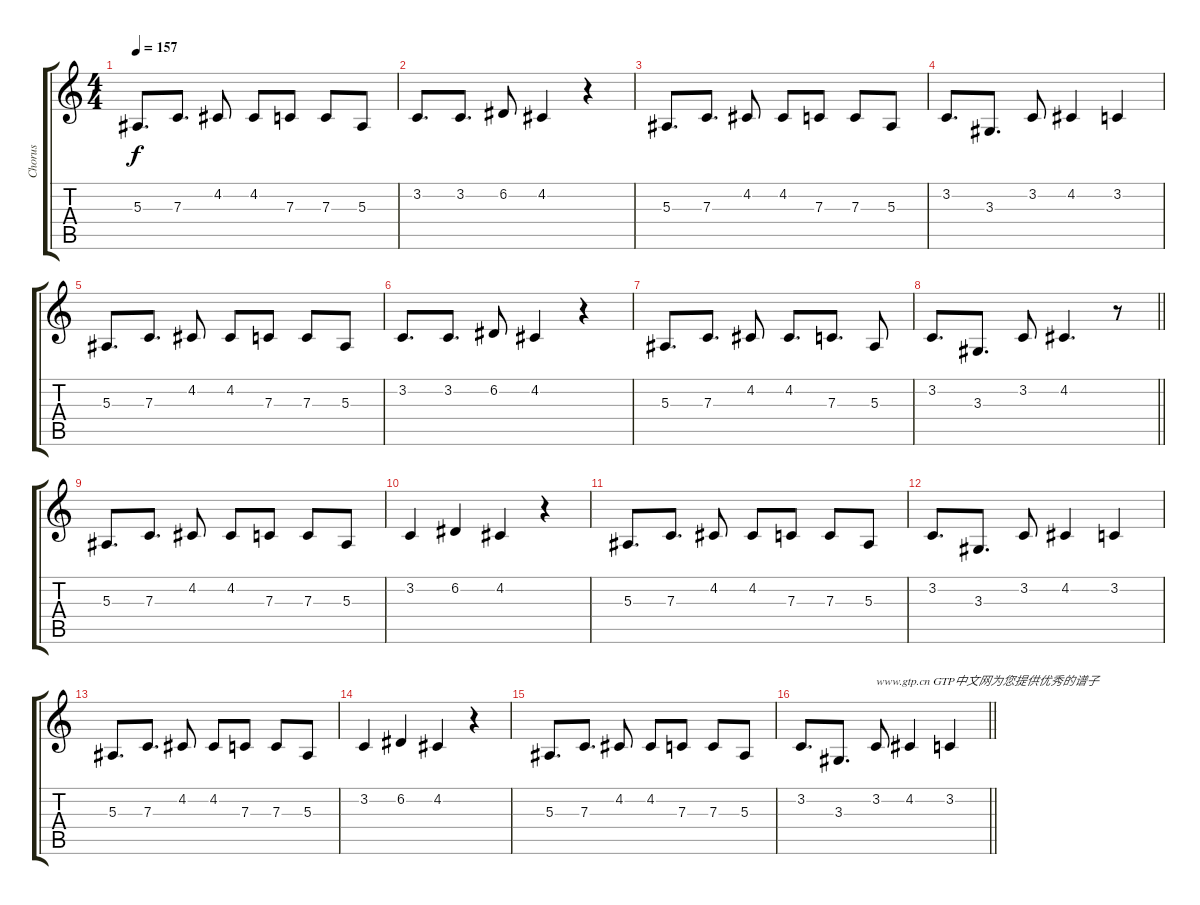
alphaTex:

\track ("Chorus" "Chorus") {instrument lead6voice}
\staff {score tabs}
\tuning (D4 A3 F3 C3 G2 D2) {hide}
\ts (4 4)
\section ("" "")
\tempo 157
\clef g2
\ks c
5.3.8{d dy f} 7.3.8{d} 4.2.8 4.2.8 7.3.8 7.3.8 5.3.8 |
3.2.8{d} 3.2.8{d} 6.2.8 4.2.4 r.4 |
5.3.8{d} 7.3.8{d} 4.2.8 4.2.8 7.3.8 7.3.8 5.3.8 |
3.2.8{d} 3.3.8{d} 3.2.8 4.2.4 3.2.4 |
5.3.8{d} 7.3.8{d} 4.2.8 4.2.8 7.3.8 7.3.8 5.3.8 |
3.2.8{d} 3.2.8{d} 6.2.8 4.2.4 r.4 |
5.3.8{d} 7.3.8{d} 4.2.8 4.2.8{d} 7.3.8{d} 5.3.8 |
\barLineRight lightlight
3.2.8{d} 3.3.8{d} 3.2.8 4.2.4{d} r.8 |
\section ("" "")
5.3.8{d} 7.3.8{d} 4.2.8 4.2.8 7.3.8 7.3.8 5.3.8 |
3.2.4 6.2.4 4.2.4 r.4 |
5.3.8{d} 7.3.8{d} 4.2.8 4.2.8 7.3.8 7.3.8 5.3.8 |
3.2.8{d} 3.3.8{d} 3.2.8 4.2.4 3.2.4 |
5.3.8{d} 7.3.8{d} 4.2.8 4.2.8 7.3.8 7.3.8 5.3.8 |
3.2.4 6.2.4 4.2.4 r.4 |
5.3.8{d} 7.3.8{d} 4.2.8 4.2.8 7.3.8 7.3.8 5.3.8 |
\barLineRight lightlight
3.2.8{d} 3.3.8{d} 3.2.8{txt "www.gtp.cn GTP中文网为您提供优秀的谱子"} 4.2.4 3.2.4
